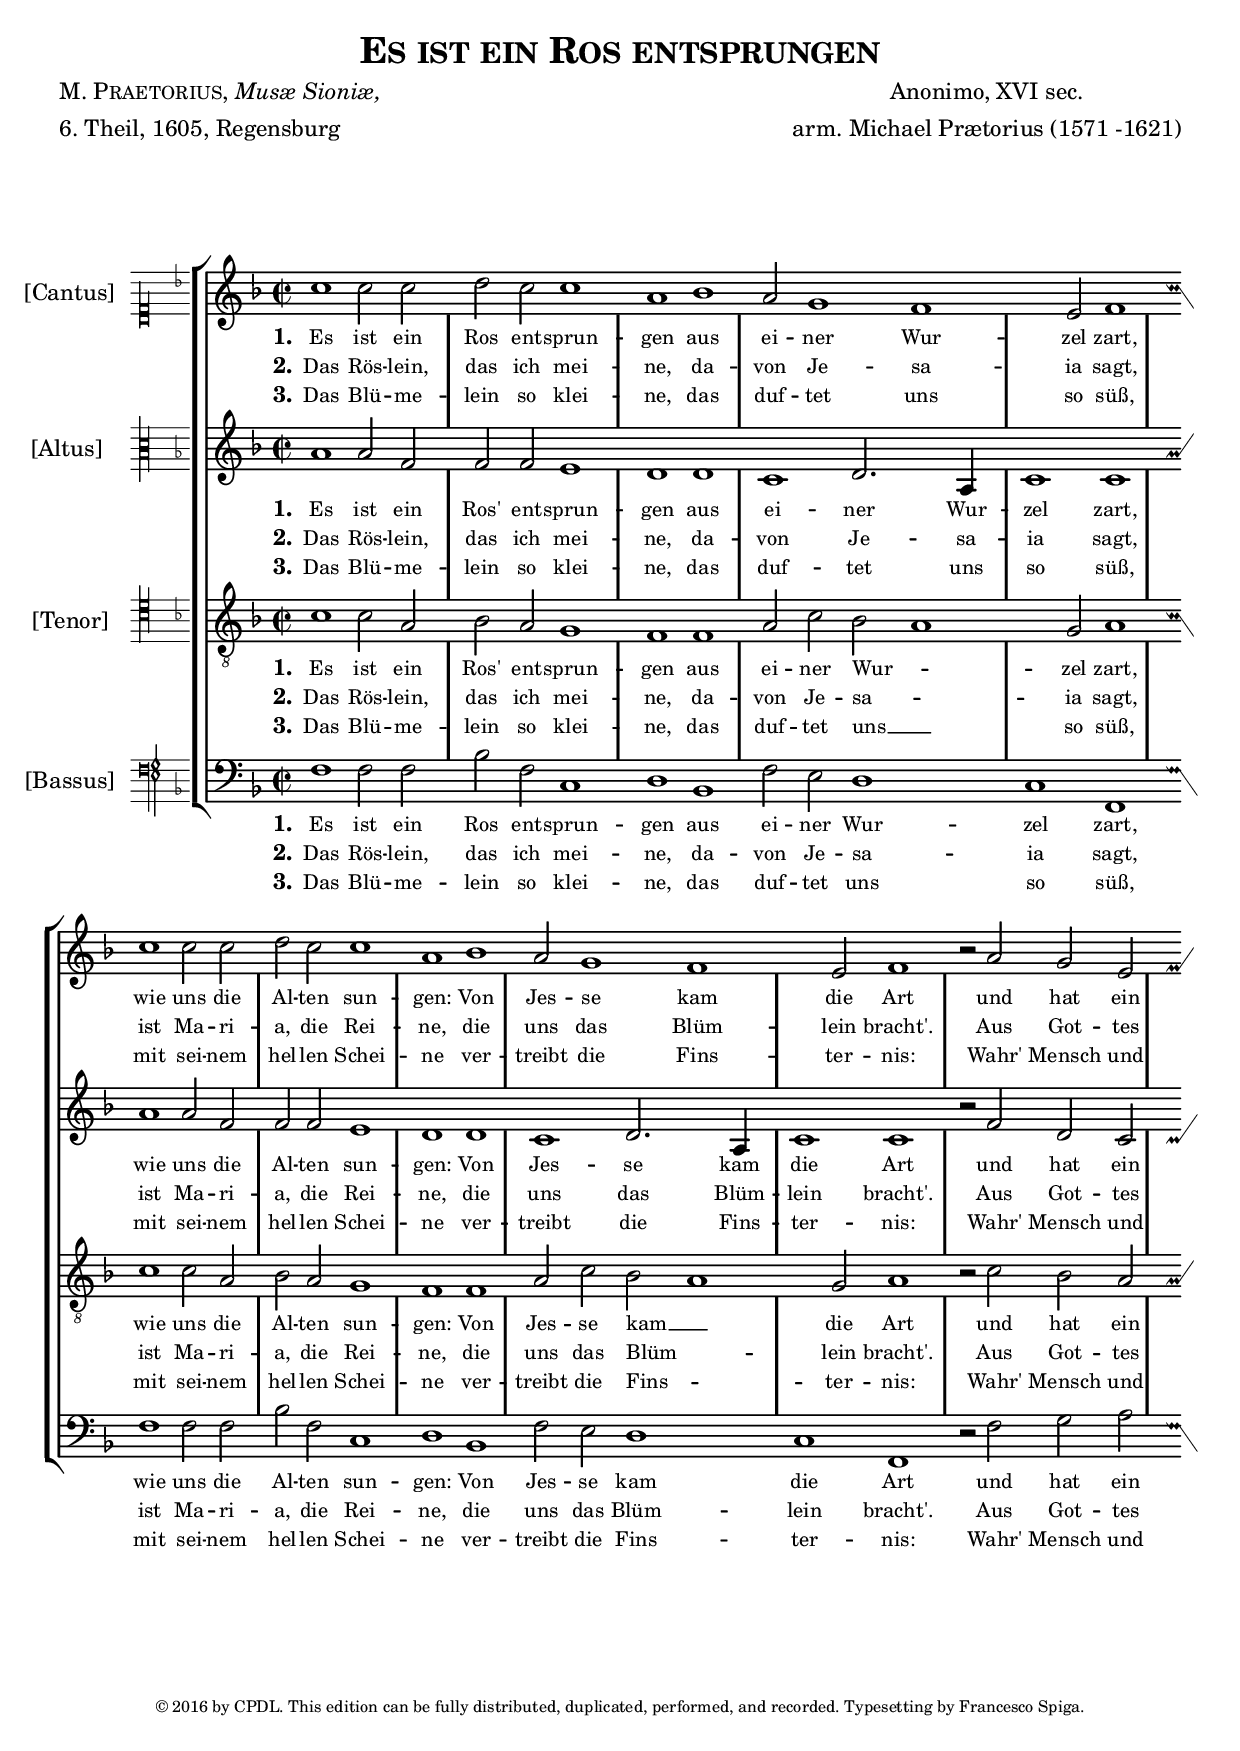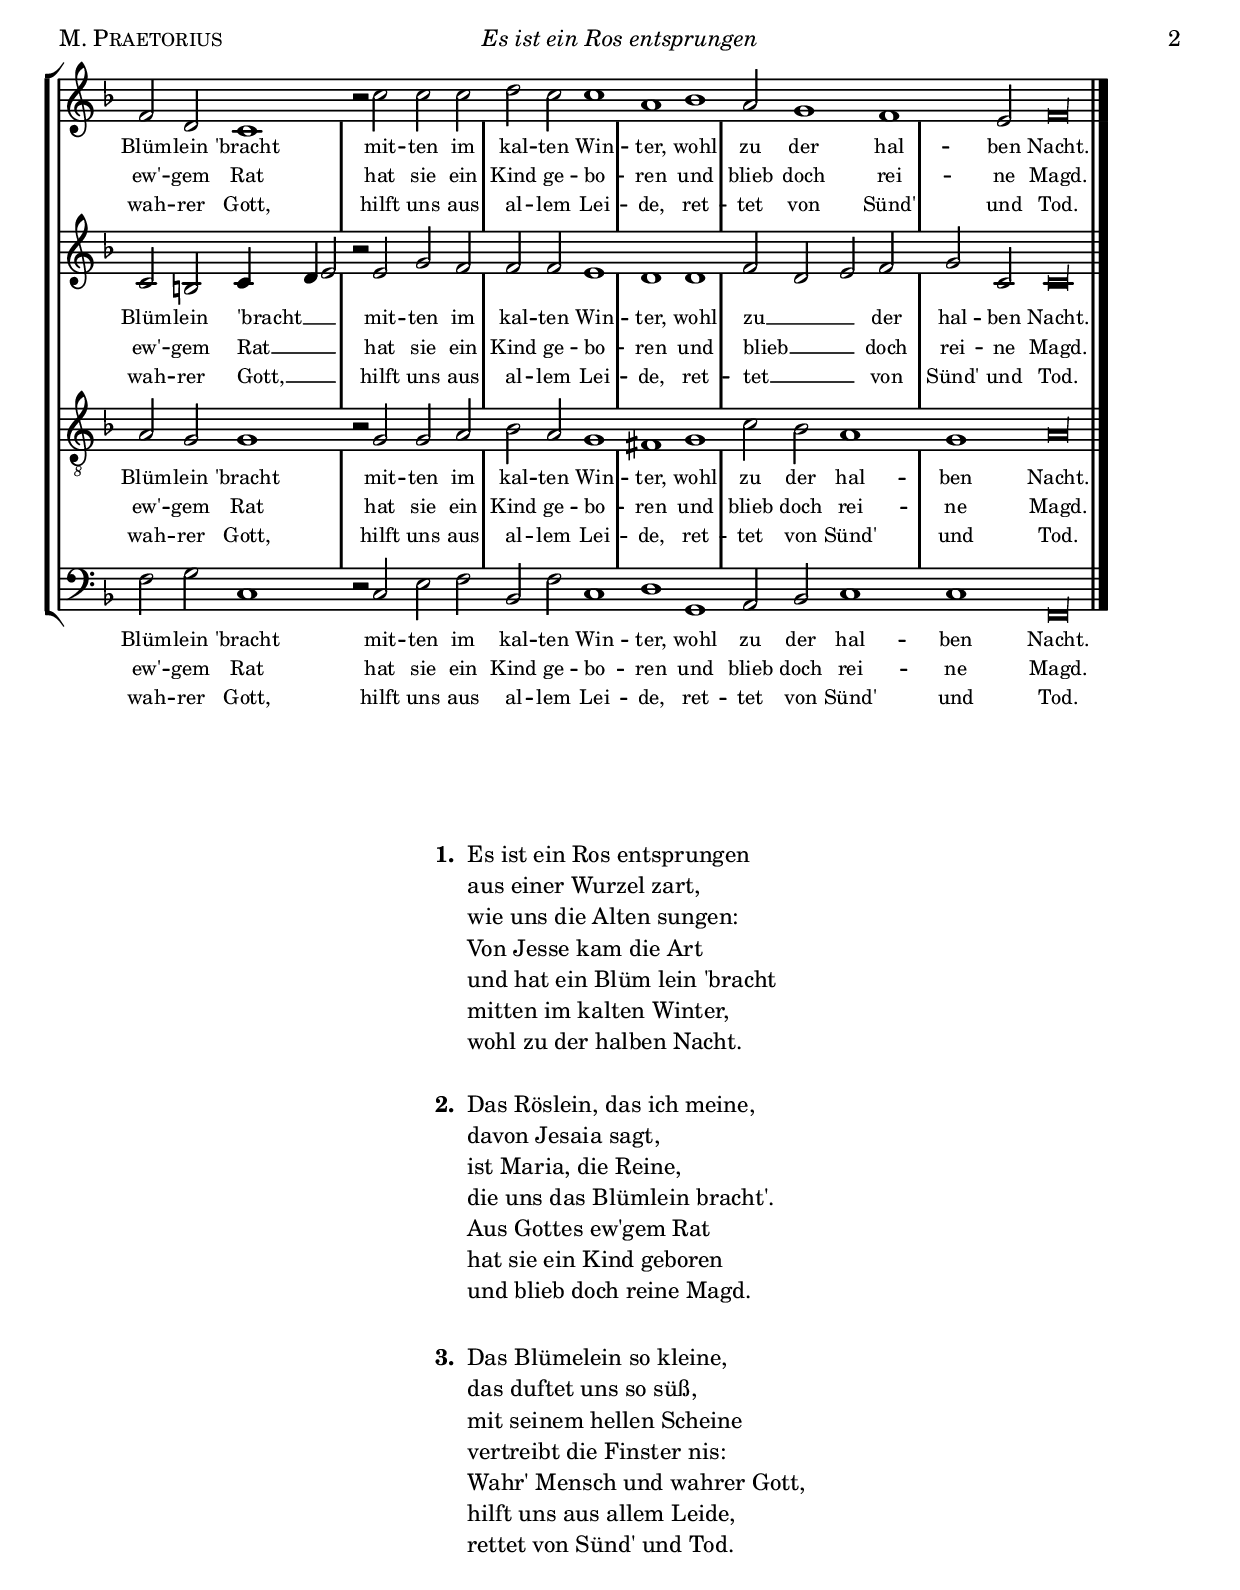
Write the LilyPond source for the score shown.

\version "2.11.51"
\include "gregorian.ly"

htitle=\markup \italic {"Es ist ein Ros entsprungen"}
hcomposer=\markup \smallCaps{ "M. Praetorius"}

ss=\once \set suggestAccidentals = ##t
molle=^\markup{\musicglyph #"accidentals.vaticanaM1"}

incipit =
#(define-music-function (parser location incipit-music) (ly:music?)
#{
\once \override Staff.InstrumentName.self-alignment-X = #RIGHT
\once \override Staff.InstrumentName.self-alignment-Y = ##f
\once \override Staff.InstrumentName.padding = #0.3
\once \override Staff.InstrumentName.stencil =
#(lambda (grob)
(let* ((instrument-name (ly:grob-property grob 'long-text)))
(set! (ly:grob-property grob 'long-text)
#{ \markup
\score
{
{ \context MensuralStaff \with {
instrumentName = #instrument-name
\remove "Time_signature_engraver"
} $incipit-music
}

\layout { $(ly:grob-layout grob)
line-width = \indent
indent =
% primitive-eval is probably easiest for
% escaping lexical closure and evaluating
% everything respective to (current-module).
#(primitive-eval
'(or (false-if-exception (- indent incipit-width))
(* 0.5 indent)))
ragged-right = ##f
ragged-last = ##f
system-count = #1 }
}
#})
(system-start-text::print grob)))
#}) 

global = {
  \override Staff.BarLine #'transparent = ##t
   \set Score.skipBars = ##t
   \override Voice.NoteHead.style = #'baroque
   \key g \dorian
   \time 2/2
   \repeat unfold 17 { \skip 1 \bar "" \skip 1}
  
 
  % the final bar line is not interrupted
  \revert Staff.BarLine #'transparent
  \bar "|." \stopStaff
}



staffSoprano = 
	
	\relative c'' {
		
	
	\clef treble
	
\override NoteHead #'style = #'baroque


c1 c2 c
d c c1
a bes
a2 g1
f e2
f1 \break
c'1 c2 c
d c c1
a bes
a2 g1
f e2
f1
r2 a g e \break
f d c1
r2 c'2 c2 c
d c c1
a bes
a2 g1
f e2
f\longa






	\bar "|."
	}


staffAlto = 
	
	\relative c'' { 
		
	\clef treble

\override NoteHead #'style = #'baroque


a1 a2 f
f f e1
d d
c d2. a4
c1 c
a'1 a2 f
f f e1
d d
c d2. a4
c1 c
r2 f2 d c
c2 b c4 d e2
r2 e g f
f f e1
d d
f2 d e f
g c, c\longa



	\bar "|."
	}


staffTenor = 
	
	\relative c' { 	
		
	
	\clef "G_8"

\override NoteHead #'style = #'baroque

c1 c2 a
bes a g1
f f
a2 c bes a1
g2 a1
c1 c2 a
bes a g1
f f
a2 c bes a1
g2 a1
r2 c bes a
a g g1
r2 g g a
bes a g1
fis g
c2 bes a1
g1 a\longa

 
	\bar "|."
	}


staffBass = 
	
	\relative c {
		
\clef bass

f1 f2 f
bes f c1
d bes
f'2 e d1
c f,
f'1 f2 f
bes f c1
d bes
f'2 e d1
c f,
r2 f' g a
f g c,1
r2 c e f
bes, f' c1
d g,
a2 bes c1
c1 f,\longa


	
	\clef bass
	
\override NoteHead #'style = #'baroque
	


	\bar "|."
	}
	
	
incipitcantus=\new MensuralVoice = "incipitcantus" <<

{ \relative c'' {

\clef "petrucci-c1"
\key f \major
s2
  }
}
>>

incipitaltus=\new MensuralVoice = "incipitcantusII" <<


{ \relative c' {
\clef "petrucci-c3"
\key  f \major
s2
  }
}
>>

incipittenor=\new MensuralVoice = "incipitaltus" <<


{ \relative c' {
\clef "petrucci-c4"
\key  f \major
s2

  }
}
>>

incipitbassus=\new MensuralVoice = "incipitbassus" <<


{ \relative c {
\clef "petrucci-f"
\key  f \major
s2
  }
}
>>




testoa = \lyricmode {
  
  \set stanza = "1."
  
   Es ist ein Ros ent -- sprun -- gen aus ei --  ner Wur -- zel zart, wie
  uns die Al -- ten sun -- gen: Von Jes --  se kam die Art und hat ein Blüm -- 
  lein 'bracht mit --  ten im kal --  ten Win --  ter, wohl zu der hal --  ben Nacht.
  
  
 }
 
 testoaa = \lyricmode {
  
  \set stanza = "2."
  
   Das Rös -- lein, das ich mei -- ne, da -- von Je -- sa -- ia sagt,
   ist Ma -- ri -- a, die Rei -- ne, die uns das Blüm -- lein bracht'.
   Aus Got -- tes ew' -- gem Rat hat sie ein Kind ge -- bo -- ren und blieb doch rei -- ne Magd.
  
  
 }
 
 testoaaa = \lyricmode
{
  \set stanza = "3."
  Das Blü -- me -- lein so klei -- ne, das duf -- tet uns so süß, mit
  sei -- nem hel -- len Schei -- ne ver -- treibt die Fins -- ter -- 
  nis: Wahr' Mensch und wah -- rer Gott, hilft uns aus al -- lem Lei -- 
  de, ret -- tet von Sünd' und Tod.
}
 
 
 testob = \lyricmode {
   
   \set stanza = "1."
  
   Es ist ein Ros' ent -- sprun -- gen aus ei --  ner Wur -- zel zart, wie
  uns die Al -- ten sun -- gen: Von Jes --  se kam die Art und hat ein Blüm -- 
  lein 'bracht __ _ _ mit --  ten im kal --  ten Win --  ter, wohl zu __ _ _ der hal --  ben Nacht.
  
  
 }
 
  testobb = \lyricmode {
   
   \set stanza = "2."
  
    Das Rös -- lein, das ich mei -- ne, da -- von Je -- sa -- ia sagt,
   ist Ma -- ri -- a, die Rei -- ne, die uns das Blüm -- lein bracht'.
   Aus Got -- tes ew' -- gem Rat __ _ _ hat sie ein Kind ge -- bo -- ren und blieb __ _ _ doch rei -- ne Magd.
  
  
 }
 
  testobbb = \lyricmode
{
  \set stanza = "3."
  Das Blü -- me -- lein so klei -- ne, das duf -- tet uns so süß, mit
  sei -- nem hel -- len Schei -- ne ver -- treibt die Fins -- ter -- 
  nis: Wahr' Mensch und wah -- rer Gott, __ _ _ hilft uns aus al -- lem Lei -- 
  de, ret -- tet __ _ _  von Sünd' und Tod.
}
 
 testoc = \lyricmode {
   
   \set stanza = "1."
  
   Es ist ein Ros' ent -- sprun -- gen aus ei --  ner Wur -- _ zel zart, wie
  uns die Al -- ten sun -- gen: Von Jes --  se kam __ _ die Art und hat ein Blüm -- 
  lein 'bracht mit --  ten im kal --  ten Win --  ter, wohl zu der hal --  ben Nacht.
  
  
 }
 
  testocc = \lyricmode {
   
   \set stanza = "2."
  
   Das Rös -- lein, das ich mei -- ne, da -- von Je -- sa -- _ ia sagt,
   ist Ma -- ri -- a, die Rei -- ne, die uns das Blüm -- _ lein bracht'.
   Aus Got -- tes ew' -- gem Rat hat sie ein Kind ge -- bo -- ren und blieb doch rei -- ne Magd.
  
  
 }
 
 
  testoccc = \lyricmode
  
{
  \set stanza = "3."
  Das Blü -- me -- lein so klei -- ne, das duf -- tet uns __ _ so süß, mit
  sei -- nem hel -- len Schei -- ne ver -- treibt die Fins -- _ ter --
  nis: Wahr' Mensch und wah -- rer Gott, hilft uns aus al -- lem Lei -- 
  de, ret -- tet von Sünd' und Tod.
}



\book {

 \paper{
	evenHeaderMarkup=\markup  \fill-line { \hcomposer \htitle \fromproperty #'page:page-number-string   }
	oddHeaderMarkup= \markup  \fill-line { \on-the-fly #not-first-page \fromproperty #'page:page-number-string \on-the-fly #not-first-page \htitle \on-the-fly #not-first-page \hcomposer   }
	
	system-system-spacing =
	#'((basic-distance . 10) (minimum-distance . 0) (padding . 3))
	
  }

	
\header {
	title = \markup \smallCaps "Es ist ein Ros entsprungen"
	composer = \markup \center-column { "Anonimo, XVI sec." "arm. Michael Prætorius (1571 -1621)" }
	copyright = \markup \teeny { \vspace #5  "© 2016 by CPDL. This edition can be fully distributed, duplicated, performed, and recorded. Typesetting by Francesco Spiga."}
	poet = \markup \left-column { \line { \smallCaps {M. Praetorius,}\italic {Musæ Sioniæ,} } \line { 6. Theil, 1605, Regensburg } \line { "   " } }
}



\score { 
	<<
	\new StaffGroup = choirStaff 	<<
	  
		  \new Voice = "cantus" <<
		          \global
		           \set Staff.instrumentName =  #"[Cantus]  "
		           \incipit \incipitcantus
		           \staffSoprano
		            >>
		               
		           \new Lyrics \lyricsto "cantus" { \testoa } 
		           \new Lyrics \lyricsto "cantus" { \testoaa } 
		           \new Lyrics \lyricsto "cantus" { \testoaaa } 
		        
		     
		  \new Voice = "cantusII" <<
		          \global
		           \set Staff.instrumentName =  #"[Altus]    "
		           \incipit \incipitaltus
		           \staffAlto
		            >>
		               
		           \new Lyrics \lyricsto "cantusII" { \testob }
		           \new Lyrics \lyricsto "cantusII" { \testobb }
		           \new Lyrics \lyricsto "cantusII" { \testobbb }
		           
		  
		   \new Voice = "altus" <<
		          \global
		           \set Staff.instrumentName =  #"[Tenor]   "
		           \incipit \incipittenor
		           \staffTenor
		            >>
		               
		           \new Lyrics \lyricsto "altus" { \testoc }
		           \new Lyrics \lyricsto "altus" { \testocc }
		           \new Lyrics \lyricsto "altus" { \testoccc }
		          
		
		  \new Voice = "tenor" <<
		          \global
		           \set Staff.instrumentName = #"[Bassus]  "
		           \incipit \incipitbassus
		           \staffBass
		            >>
		               
		           \new Lyrics \lyricsto "tenor" {\testoa }
		           \new Lyrics \lyricsto "tenor" { \testoaa } 
		           \new Lyrics \lyricsto "tenor" { \testoaaa } 
		           
		  
		
	>>
         >>
 
  
  \midi { \context {
      \Score
      tempoWholesPerMinute = #(ly:make-moment 48 1)
    }
	}
  
  \layout {  indent = 2.5\cm
              incipit-width = 1\cm
              ragged-last=##f

	
	
 
  	  
  	  \context {
         \Score
         \remove "Bar_number_engraver"
         
       }
 \context {
      \Staff
      \consists Custos_engraver
      \override Custos #'style = #'mensural
    
    }
    \context {
      \Lyrics
      % **** Prevents lyrics from running too close together
      \override LyricSpace #'minimum-distance = #0.6
      % **** Makes the text of lyrics a little smaller
      \override LyricText #'font-size = #-1
      % **** Moves lines of lyrics closer together
      \override VerticalAxisGroup #'minimum-Y-extent = #'(-1 . 1)
    }
  }
}





\markup { 
\fill-line {
\column {

\hspace #0.8 % adds vertical spacing between verses
\line { \bold "1. "
\column {
 
  "Es ist ein Ros entsprungen" 
  "aus einer Wurzel zart," 
  "wie uns die Alten sungen:" 
  "Von Jesse kam die Art" 
  "und hat ein Blüm lein 'bracht" 
  "mitten im kalten Winter," 
  "wohl zu der halben Nacht."
  
}
}
\vspace #1 % adds vertical spacing between verses
\line { \bold "2. "
\column {
   "Das Röslein, das ich meine," 
   "davon Jesaia sagt,"
   "ist Maria, die Reine," 
   "die uns das Blümlein bracht'."
   "Aus Gottes ew'gem Rat" 
   "hat sie ein Kind geboren" 
   "und blieb doch reine Magd."
  
}
}

\vspace #1 % adds vertical spacing between verses
\line { \bold "3. "
\column {

  "Das Blümelein so kleine," 
  "das duftet uns so süß," 
  "mit seinem hellen Scheine" 
  "vertreibt die Finster nis:" 
  "Wahr' Mensch und wahrer Gott," 
  "hilft uns aus allem Leide," 
  "rettet von Sünd' und Tod."

}
}

\vspace #5

}

}
}


}

